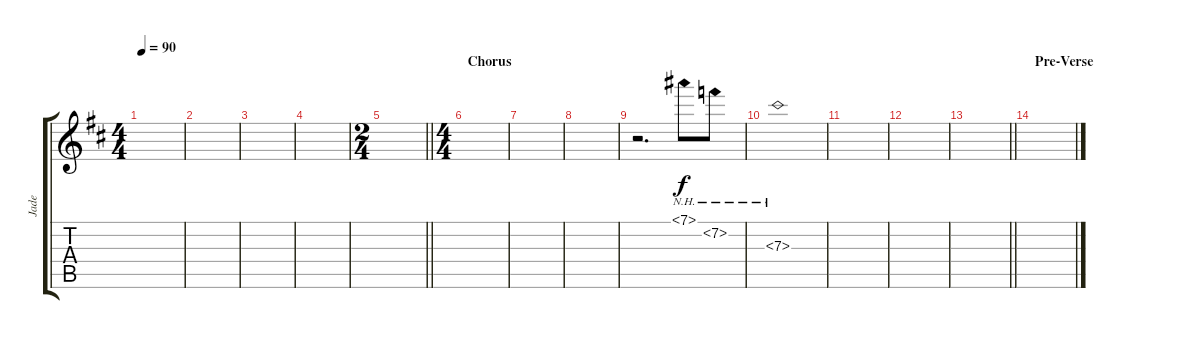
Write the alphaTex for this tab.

\track ("Jade" "Jade") {instrument distortionguitar}
\staff {score tabs}
\tuning (Eb4 Bb3 Gb3 Db3 Ab2 Eb2) {hide}
\ts (4 4)
\tempo 90
\clef g2
\ks d
|
|
|
|
\ts (2 4)
\barLineRight lightlight
|
\ts (4 4)
\section ("" "Chorus")
|
|
|
r.2{d} 7.1{nh}.8 7.2{nh}.8 |
7.3{nh}.1 |
|
|
\barLineRight lightlight
|
\section ("" "Pre-Verse")
